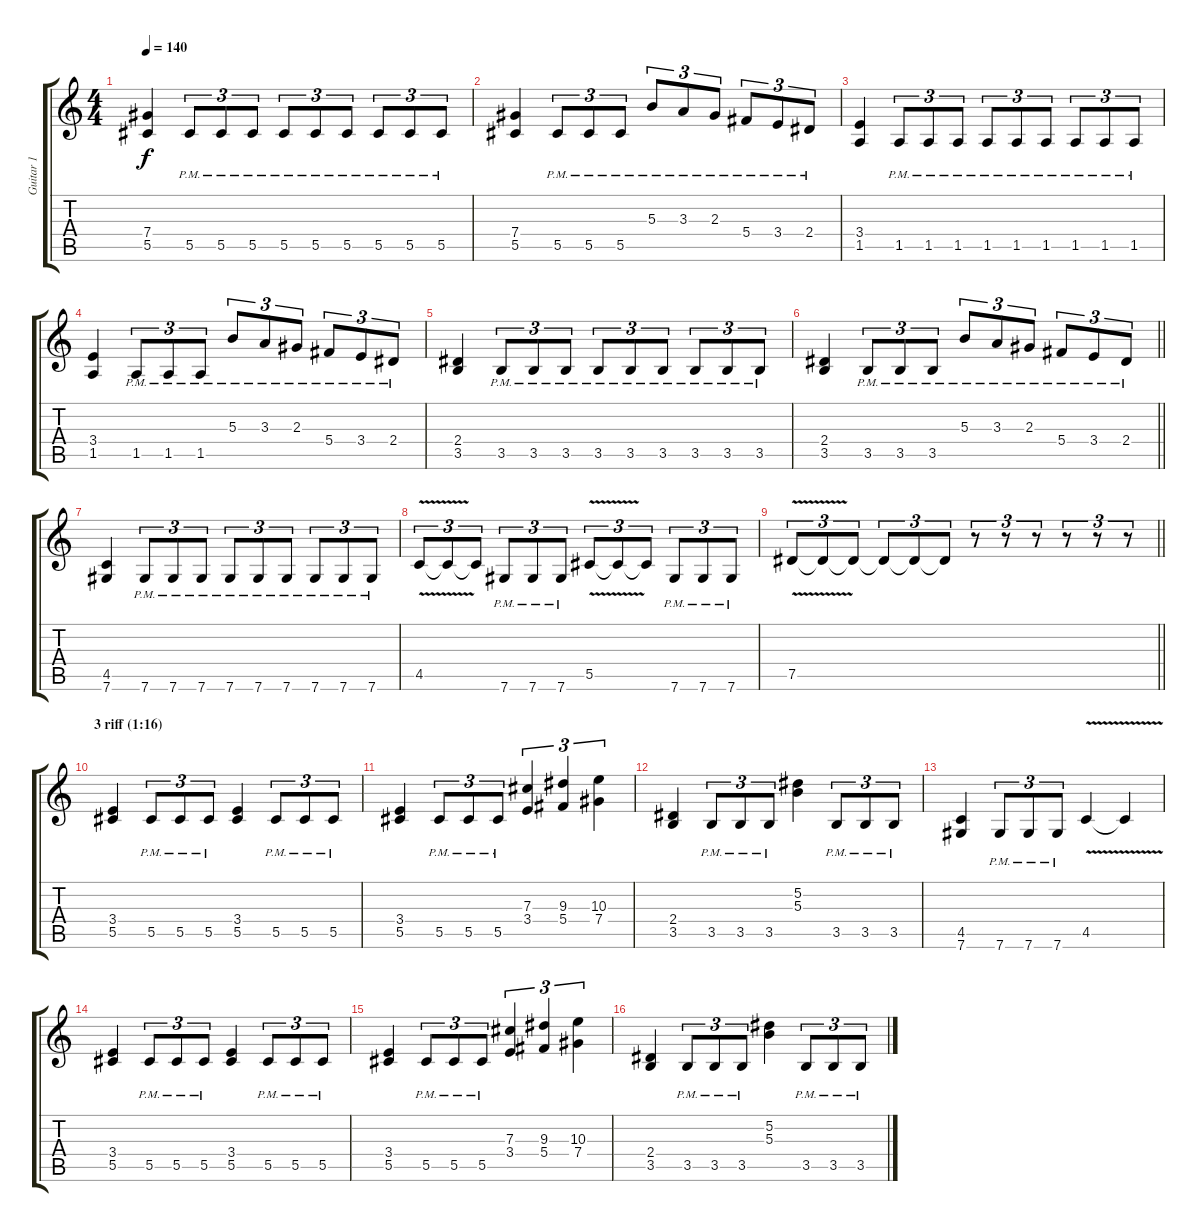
\track ("Guitar 1" "Guitar 1") {instrument distortionguitar}
\staff {score tabs}
\tuning (Eb4 Bb3 Gb3 Db3 Ab2 Db2) {hide}
\ts (4 4)
\section ("" "")
\tempo 140
\clef g2
\ks c
(7.4 5.5).4{dy f} 5.5{pm}.8{tu (3 2)} 5.5{pm}.8{tu (3 2)} 5.5{pm}.8{tu (3 2)} 5.5{pm}.8{tu (3 2)} 5.5{pm}.8{tu (3 2)} 5.5{pm}.8{tu (3 2)} 5.5{pm}.8{tu (3 2)} 5.5{pm}.8{tu (3 2)} 5.5{pm}.8{tu (3 2)} |
(7.4 5.5).4 5.5{pm}.8{tu (3 2)} 5.5{pm}.8{tu (3 2)} 5.5{pm}.8{tu (3 2)} 5.3{pm}.8{tu (3 2)} 3.3{pm}.8{tu (3 2)} 2.3{pm}.8{tu (3 2)} 5.4{pm}.8{tu (3 2)} 3.4{pm}.8{tu (3 2)} 2.4{pm}.8{tu (3 2)} |
(3.4 1.5).4 1.5{pm}.8{tu (3 2)} 1.5{pm}.8{tu (3 2)} 1.5{pm}.8{tu (3 2)} 1.5{pm}.8{tu (3 2)} 1.5{pm}.8{tu (3 2)} 1.5{pm}.8{tu (3 2)} 1.5{pm}.8{tu (3 2)} 1.5{pm}.8{tu (3 2)} 1.5{pm}.8{tu (3 2)} |
(3.4 1.5).4 1.5{pm}.8{tu (3 2)} 1.5{pm}.8{tu (3 2)} 1.5{pm}.8{tu (3 2)} 5.3{pm}.8{tu (3 2)} 3.3{pm}.8{tu (3 2)} 2.3{pm}.8{tu (3 2)} 5.4{pm}.8{tu (3 2)} 3.4{pm}.8{tu (3 2)} 2.4{pm}.8{tu (3 2)} |
(2.4 3.5).4 3.5{pm}.8{tu (3 2)} 3.5{pm}.8{tu (3 2)} 3.5{pm}.8{tu (3 2)} 3.5{pm}.8{tu (3 2)} 3.5{pm}.8{tu (3 2)} 3.5{pm}.8{tu (3 2)} 3.5{pm}.8{tu (3 2)} 3.5{pm}.8{tu (3 2)} 3.5{pm}.8{tu (3 2)} |
\barLineRight lightlight
(2.4 3.5).4 3.5{pm}.8{tu (3 2)} 3.5{pm}.8{tu (3 2)} 3.5{pm}.8{tu (3 2)} 5.3{pm}.8{tu (3 2)} 3.3{pm}.8{tu (3 2)} 2.3{pm}.8{tu (3 2)} 5.4{pm}.8{tu (3 2)} 3.4{pm}.8{tu (3 2)} 2.4{pm}.8{tu (3 2)} |
(4.5 7.6).4 7.6{pm}.8{tu (3 2)} 7.6{pm}.8{tu (3 2)} 7.6{pm}.8{tu (3 2)} 7.6{pm}.8{tu (3 2)} 7.6{pm}.8{tu (3 2)} 7.6{pm}.8{tu (3 2)} 7.6{pm}.8{tu (3 2)} 7.6{pm}.8{tu (3 2)} 7.6{pm}.8{tu (3 2)} |
4.5{v}.8{tu (3 2)} 4.5{t}.8{tu (3 2)} 4.5{t}.8{tu (3 2)} 7.6{pm}.8{tu (3 2)} 7.6{pm}.8{tu (3 2)} 7.6{pm}.8{tu (3 2)} 5.5{v}.8{tu (3 2)} 5.5{t}.8{tu (3 2)} 5.5{t}.8{tu (3 2)} 7.6{pm}.8{tu (3 2)} 7.6{pm}.8{tu (3 2)} 7.6{pm}.8{tu (3 2)} |
\barLineRight lightlight
7.5{v}.8{tu (3 2) instrument guitarharmonics} 7.5{t}.8{tu (3 2)} 7.5{t}.8{tu (3 2)} 7.5{t}.8{tu (3 2)} 7.5{t}.8{tu (3 2)} 7.5{t}.8{tu (3 2)} r.8{tu (3 2)} r.8{tu (3 2)} r.8{tu (3 2)} r.8{tu (3 2)} r.8{tu (3 2)} r.8{tu (3 2)} |
\section ("" "3 riff (1:16)")
(3.4 5.5).4{instrument distortionguitar} 5.5{pm}.8{tu (3 2)} 5.5{pm}.8{tu (3 2)} 5.5{pm}.8{tu (3 2)} (3.4 5.5).4 5.5{pm}.8{tu (3 2)} 5.5{pm}.8{tu (3 2)} 5.5{pm}.8{tu (3 2)} |
(3.4 5.5).4 5.5{pm}.8{tu (3 2)} 5.5{pm}.8{tu (3 2)} 5.5{pm}.8{tu (3 2)} (7.3 3.4).4{tu (3 2)} (9.3 5.4).4{tu (3 2)} (10.3 7.4).4{tu (3 2)} |
(2.4 3.5).4 3.5{pm}.8{tu (3 2)} 3.5{pm}.8{tu (3 2)} 3.5{pm}.8{tu (3 2)} (5.2 5.3).4 3.5{pm}.8{tu (3 2)} 3.5{pm}.8{tu (3 2)} 3.5{pm}.8{tu (3 2)} |
(4.5 7.6).4 7.6{pm}.8{tu (3 2)} 7.6{pm}.8{tu (3 2)} 7.6{pm}.8{tu (3 2)} 4.5{v}.4{instrument guitarharmonics} 4.5{v t}.4 |
(3.4 5.5).4{instrument distortionguitar} 5.5{pm}.8{tu (3 2)} 5.5{pm}.8{tu (3 2)} 5.5{pm}.8{tu (3 2)} (3.4 5.5).4 5.5{pm}.8{tu (3 2)} 5.5{pm}.8{tu (3 2)} 5.5{pm}.8{tu (3 2)} |
(3.4 5.5).4 5.5{pm}.8{tu (3 2)} 5.5{pm}.8{tu (3 2)} 5.5{pm}.8{tu (3 2)} (7.3 3.4).4{tu (3 2)} (9.3 5.4).4{tu (3 2)} (10.3 7.4).4{tu (3 2)} |
(2.4 3.5).4 3.5{pm}.8{tu (3 2)} 3.5{pm}.8{tu (3 2)} 3.5{pm}.8{tu (3 2)} (5.2 5.3).4 3.5{pm}.8{tu (3 2)} 3.5{pm}.8{tu (3 2)} 3.5{pm}.8{tu (3 2)}
